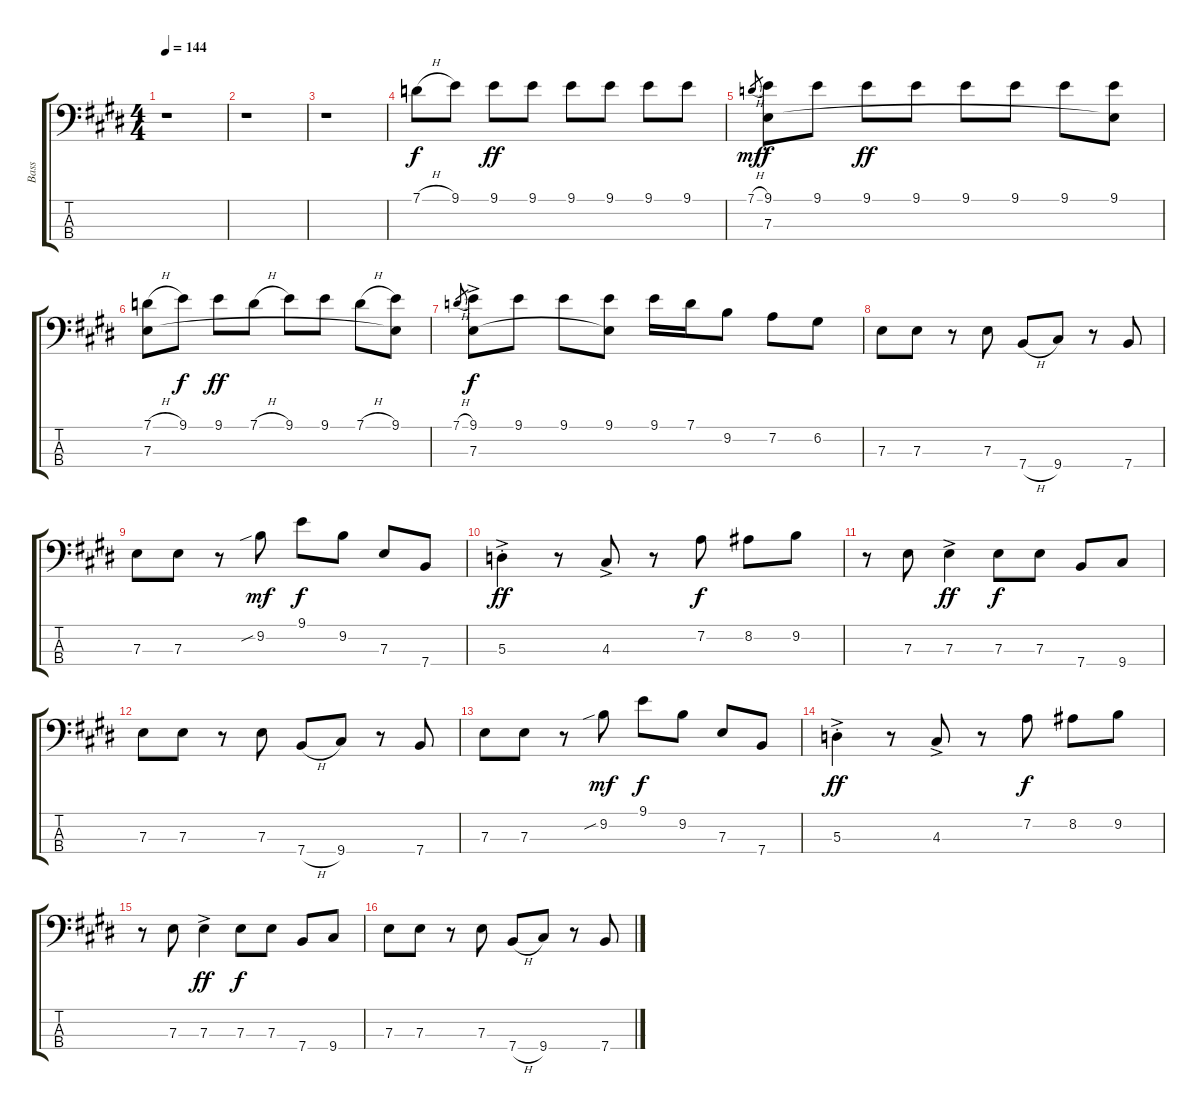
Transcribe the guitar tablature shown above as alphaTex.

\track ("Bass" "Bass") {instrument electricbassfinger}
\staff {score tabs}
\tuning (G2 D2 A1 E1) {hide}
\ts (4 4)
\tempo 144
\clef f4
\ks c#minor
r.1{dy f} |
r.1 |
r.1 |
\ks e
7.1{h}.8 9.1.8 9.1.8{dy ff} 9.1.8 9.1.8 9.1.8 9.1.8 9.1.8 |
\ks c#minor
7.1{h}.8{gr dy mf} (9.1 7.3).8{dy f} 9.1.8 9.1.8{dy ff} 9.1.8 9.1.8 9.1.8 9.1.8 (9.1 7.3{t}).8 |
(7.1{h} 7.3).8 9.1.8{dy f} 9.1.8{dy ff} 7.1{h}.8 9.1.8 9.1.8 7.1{h}.8 (9.1 7.3{t}).8 |
7.1{h}.8{gr} (9.1{ac} 7.3).8{dy f} 9.1.8 9.1.8 (9.1 7.3{t}).8 9.1.16 7.1.16 9.2.8 7.2.8 6.2.8 |
\ks e
7.3.8 7.3.8 r.8 7.3.8 7.4{h}.8 9.4.8 r.8 7.4.8 |
\ks c#minor
7.3.8 7.3.8 r.8 9.2{sib}.8{dy mf} 9.1.8{dy f} 9.2.8 7.3.8 7.4.8 |
5.3{ac st}.4{dy ff} r.8 4.3{ac}.8 r.8 7.2.8{dy f} 8.2.8 9.2.8 |
r.8 7.3.8 7.3{ac}.4{dy ff} 7.3.8{dy f} 7.3.8 7.4.8 9.4.8 |
\ks e
7.3.8 7.3.8 r.8 7.3.8 7.4{h}.8 9.4.8 r.8 7.4.8 |
\ks c#minor
7.3.8 7.3.8 r.8 9.2{sib}.8{dy mf} 9.1.8{dy f} 9.2.8 7.3.8 7.4.8 |
5.3{ac st}.4{dy ff} r.8 4.3{ac}.8 r.8 7.2.8{dy f} 8.2.8 9.2.8 |
r.8 7.3.8 7.3{ac}.4{dy ff} 7.3.8{dy f} 7.3.8 7.4.8 9.4.8 |
\ks e
7.3.8 7.3.8 r.8 7.3.8 7.4{h}.8 9.4.8 r.8 7.4.8
